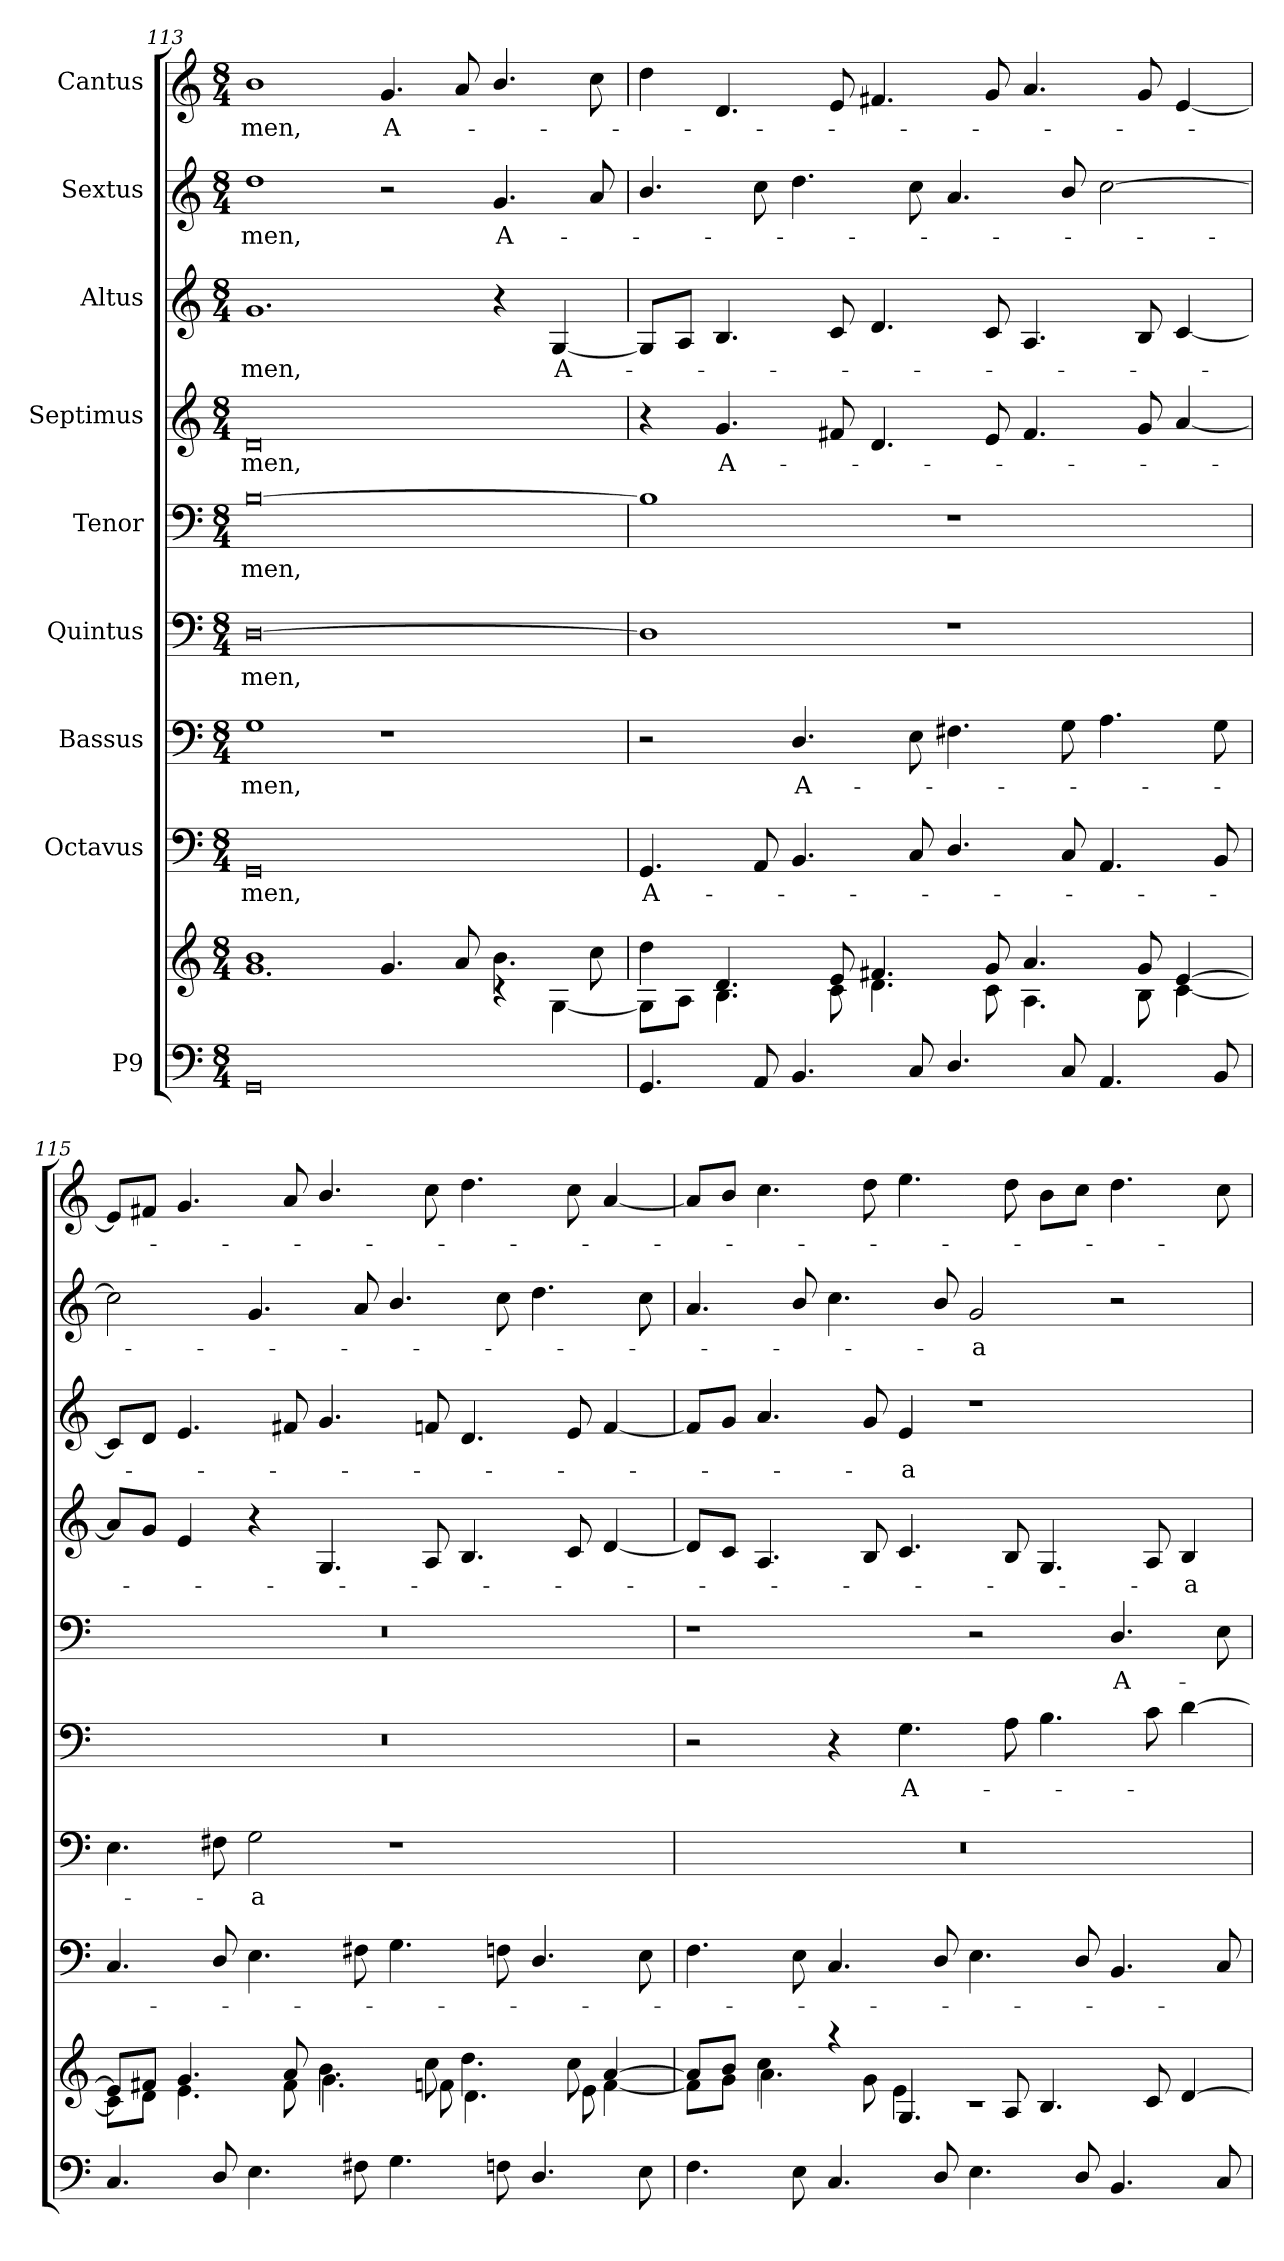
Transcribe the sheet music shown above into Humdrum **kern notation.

**kern	**kern	**kern	**text	**kern	**text	**kern	**text	**kern	**text	**kern	**text	**kern	**text	**kern	**text	**kern	**text
*part9	*part9	*part8	*part8	*part7	*part7	*part6	*part6	*part5	*part5	*part4	*part4	*part3	*part3	*part2	*part2	*part1	*part1
*staff10	*staff9	*staff8	*staff8	*staff7	*staff7	*staff6	*staff6	*staff5	*staff5	*staff4	*staff4	*staff3	*staff3	*staff2	*staff2	*staff1	*staff1
*I"P9	*	*I"Octavus	*	*I"Bassus	*	*I"Quintus	*	*I"Tenor	*	*I"Septimus	*	*I"Altus	*	*I"Sextus	*	*I"Cantus	*
*clefF4	*clefG2	*clefF4	*	*clefF4	*	*clefF4	*	*clefF4	*	*clefG2	*	*clefG2	*	*clefG2	*	*clefG2	*
*k[]	*k[]	*k[]	*	*k[]	*	*k[]	*	*k[]	*	*k[]	*	*k[]	*	*k[]	*	*k[]	*
*M8/4	*M8/4	*M8/4	*	*M8/4	*	*M8/4	*	*M8/4	*	*M8/4	*	*M8/4	*	*M8/4	*	*M8/4	*
=113	=113	=113	=113	=113	=113	=113	=113	=113	=113	=113	=113	=113	=113	=113	=113	=113	=113
*^	*^	*	*	*	*	*	*	*	*	*	*	*	*	*	*	*	*
!	!	!	!	!	!LO:LY:b	!	!LO:LY:b	!	!LO:LY:b	!	!LO:LY:b	!	!LO:LY:b	!	!LO:LY:b	!	!LO:LY:b	!	!LO:LY:b
0ryy	0GG	1b	1.g	0GG	-men,	1G	-men,	[0D	-men,	[0B	-men,	0d	-men,	1.g	-men,	1dd	-men,	1b	-men,
!	!	!	!	!	!	!	!	!	!	!	!	!	!	!	!	!	!	!	!LO:LY:b
.	.	4.g/	.	.	.	1r	.	.	.	.	.	.	.	.	.	2r	.	4.g/	A-
.	.	8a/	.	.	.	.	.	.	.	.	.	.	.	.	.	.	.	8a/	.
!	!	!	!	!	!	!	!	!	!	!	!	!	!	!	!	!	!LO:LY:b	!	!
.	.	4.b\	4rc	.	.	.	.	.	.	.	.	.	.	4r	.	4.g/	A-	4.b/	.
!	!	!	!	!	!	!	!	!	!	!	!	!	!	!	!LO:LY:b	!	!	!	!
.	.	.	[4G\	.	.	.	.	.	.	.	.	.	.	[4G/	A-	.	.	.	.
.	.	8cc\	.	.	.	.	.	.	.	.	.	.	.	.	.	8a/	.	8cc\	.
!!LO:PB:g=z
=114	=114	=114	=114	=114	=114	=114	=114	=114	=114	=114	=114	=114	=114	=114	=114	=114	=114	=114	=114
!	!	!	!	!	!LO:LY:b	!	!	!	!	!	!	!	!	!	!	!	!	!	!
0ryy	4.GG/	4dd\	8G\L]	4.GG/	A-	2r	.	1D]	.	1B]	.	4r	.	8G/L]	.	4.b/	.	4dd\	.
.	.	.	8A\J	.	.	.	.	.	.	.	.	.	.	8A/J	.	.	.	.	.
!	!	!	!	!	!	!	!	!	!	!	!	!	!LO:LY:b	!	!	!	!	!	!
.	.	4.d/	4.B\	.	.	.	.	.	.	.	.	4.g/	A-	4.B/	.	.	.	4.d/	.
.	8AA/	.	.	8AA/	.	.	.	.	.	.	.	.	.	.	.	8cc\	.	.	.
!	!	!	!	!	!	!	!LO:LY:b	!	!	!	!	!	!	!	!	!	!	!	!
.	4.BB/	.	.	4.BB/	.	4.D/	A-	.	.	.	.	.	.	.	.	4.dd\	.	.	.
.	.	8e/	8c\	.	.	.	.	.	.	.	.	8f#X/	.	8c/	.	.	.	8e/	.
.	.	4.f#X/	4.d\	.	.	.	.	.	.	.	.	4.d/	.	4.d/	.	.	.	4.f#X/	.
.	8C/	.	.	8C/	.	8E\	.	.	.	.	.	.	.	.	.	8cc\	.	.	.
.	4.D/	.	.	4.D/	.	4.F#X\	.	1r	.	1r	.	.	.	.	.	4.a/	.	.	.
.	.	8g/	8c\	.	.	.	.	.	.	.	.	8e/	.	8c/	.	.	.	8g/	.
.	.	4.a/	4.A\	.	.	.	.	.	.	.	.	4.f#i/	.	4.A/	.	.	.	4.a/	.
.	8C/	.	.	8C/	.	8G\	.	.	.	.	.	.	.	.	.	8b/	.	.	.
.	4.AA/	.	.	4.AA/	.	4.A\	.	.	.	.	.	.	.	.	.	[2cc\	.	.	.
.	.	8g/	8B\	.	.	.	.	.	.	.	.	8g/	.	8B/	.	.	.	8g/	.
.	.	[4e/	[4c\	.	.	.	.	.	.	.	.	[4a/	.	[4c/	.	.	.	[4e/	.
.	8BB/	.	.	8BB/	.	8G\	.	.	.	.	.	.	.	.	.	.	.	.	.
=115	=115	=115	=115	=115	=115	=115	=115	=115	=115	=115	=115	=115	=115	=115	=115	=115	=115	=115	=115
0ryy	4.C/	8e/L]	8c\L]	4.C/	.	4.E\	.	0r	.	0r	.	8a/L]	.	8c/L]	.	2cc\]	.	8e/L]	.
.	.	8f#X/J	8d\J	.	.	.	.	.	.	.	.	8g/J	.	8d/J	.	.	.	8f#X/J	.
.	.	4.g/	4.e\	.	.	.	.	.	.	.	.	4e/	.	4.e/	.	.	.	4.g/	.
.	8D/	.	.	8D/	.	8F#X\	.	.	.	.	.	.	.	.	.	.	.	.	.
!	!	!	!	!	!	!	!LO:LY:b	!	!	!	!	!	!	!	!	!	!	!	!
.	4.E\	.	.	4.E\	.	2G\	-a	.	.	.	.	4r	.	.	.	4.g/	.	.	.
.	.	8a/	8f#i\	.	.	.	.	.	.	.	.	.	.	8f#X/	.	.	.	8a/	.
.	.	4.b\	4.g\	.	.	.	.	.	.	.	.	4.G/	.	4.g/	.	.	.	4.b/	.
.	8F#X\	.	.	8F#X\	.	.	.	.	.	.	.	.	.	.	.	8a/	.	.	.
.	4.G\	.	.	4.G\	.	1r	.	.	.	.	.	.	.	.	.	4.b/	.	.	.
.	.	8cc\	8fn\	.	.	.	.	.	.	.	.	8A/	.	8fn/	.	.	.	8cc\	.
.	.	4.dd\	4.d\	.	.	.	.	.	.	.	.	4.B/	.	4.d/	.	.	.	4.dd\	.
.	8Fn\	.	.	8Fn\	.	.	.	.	.	.	.	.	.	.	.	8cc\	.	.	.
.	4.D/	.	.	4.D/	.	.	.	.	.	.	.	.	.	.	.	4.dd\	.	.	.
.	.	8cc\	8e\	.	.	.	.	.	.	.	.	8c/	.	8e/	.	.	.	8cc\	.
.	.	[4a/	[4f\	.	.	.	.	.	.	.	.	[4d/	.	[4f/	.	.	.	[4a/	.
.	8E\	.	.	8E\	.	.	.	.	.	.	.	.	.	.	.	8cc\	.	.	.
!!LO:PB:g=z
=116	=116	=116	=116	=116	=116	=116	=116	=116	=116	=116	=116	=116	=116	=116	=116	=116	=116	=116	=116
0ryy	4.F\	8a/L]	8f\L]	4.F\	.	0r	.	2r	.	1r	.	8d/L]	.	8f/L]	.	4.a/	.	8a/L]	.
.	.	8b/J	8g\J	.	.	.	.	.	.	.	.	8c/J	.	8g/J	.	.	.	8b/J	.
.	.	4cc\	4.a\	.	.	.	.	.	.	.	.	4.A/	.	4.a/	.	.	.	4.cc\	.
.	8E\	.	.	8E\	.	.	.	.	.	.	.	.	.	.	.	8b/	.	.	.
.	4.C/	4raa	.	4.C/	.	.	.	4r	.	.	.	.	.	.	.	4.cc\	.	.	.
.	.	.	8g\	.	.	.	.	.	.	.	.	8B/	.	8g/	.	.	.	8dd\	.
!	!	!	!	!	!	!	!	!	!LO:LY:b	!	!	!	!	!	!LO:LY:b	!	!	!	!
.	.	4.G/	4e\	.	.	.	.	4.G\	A-	.	.	4.c/	.	4e/	-a	.	.	4.ee\	.
.	8D/	.	.	8D/	.	.	.	.	.	.	.	.	.	.	.	8b/	.	.	.
!	!	!	!	!	!	!	!	!	!	!	!	!	!	!	!	!	!LO:LY:b	!	!
.	4.E\	.	1rc	4.E\	.	.	.	.	.	2r	.	.	.	1r	.	2g/	-a	.	.
.	.	8A/	.	.	.	.	.	8A\	.	.	.	8B/	.	.	.	.	.	8dd\	.
.	.	4.B/	.	.	.	.	.	4.B\	.	.	.	4.G/	.	.	.	.	.	8b\L	.
.	8D/	.	.	8D/	.	.	.	.	.	.	.	.	.	.	.	.	.	8cc\J	.
!	!	!	!	!	!	!	!	!	!	!	!LO:LY:b	!	!	!	!	!	!	!	!
.	4.BB/	.	.	4.BB/	.	.	.	.	.	4.D/	A-	.	.	.	.	2r	.	4.dd\	.
.	.	8c/	.	.	.	.	.	8c\	.	.	.	8A/	.	.	.	.	.	.	.
!	!	!	!	!	!	!	!	!	!	!	!	!	!LO:LY:b	!	!	!	!	!	!
.	.	[4d/	.	.	.	.	.	[4d\	.	.	.	4B/	-a	.	.	.	.	.	.
.	8C/	.	.	8C/	.	.	.	.	.	8E\	.	.	.	.	.	.	.	8cc\	.
*v	*v	*	*	*	*	*	*	*	*	*	*	*	*	*	*	*	*	*	*
*	*v	*v	*	*	*	*	*	*	*	*	*	*	*	*	*	*	*	*
=	=	=	=	=	=	=	=	=	=	=	=	=	=	=	=	=	=
*-	*-	*-	*-	*-	*-	*-	*-	*-	*-	*-	*-	*-	*-	*-	*-	*-	*-
